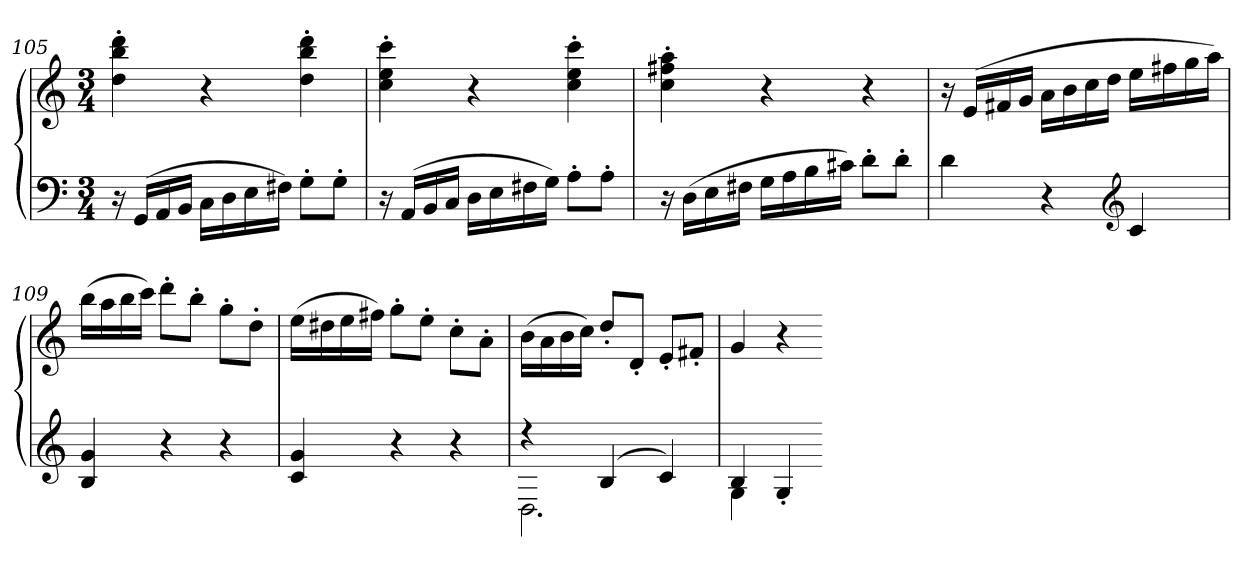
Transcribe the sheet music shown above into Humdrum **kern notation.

**kern	**kern
*part1	*part1
*staff2	*staff1
*clefF4	*clefG2
*k[]	*k[]
*C:	*C:
*M3/4	*M3/4
=105	=105
16r	4dd' 4bb' 4ddd'
(16GGLL	.
16AA	.
16BBJJ	.
16CLL	4r
16D	.
16E	.
16F#XJJ)	.
8G'L	4dd' 4bb' 4ddd'
8G'J	.
=106	=106
16r	4cc' 4ee' 4ccc'
(16AALL	.
16BB	.
16CJJ	.
16DLL	4r
16E	.
16F#X	.
16GJJ)	.
8A'L	4cc' 4ee' 4ccc'
8A'J	.
=107	=107
16r	4cc' 4ff#X' 4aa'
(16DLL	.
16E	.
16F#XJJ	.
16GLL	4r
16A	.
16B	.
16c#XJJ)	.
8d'L	4r
8d'J	.
=108	=108
4d	16r
.	(16eLL
.	16f#X
.	16gJJ
4r	16aLL
.	16b
.	16cc
.	16ddJJ
*clefG2	*
4c	16eeLL
.	16ff#X
.	16gg
.	16aaJJ)
=109	=109
4B 4g	(16bbLL
.	16aa
.	16bb
.	16cccJJ)
4r	8ddd'L
.	8bb'J
4r	8gg'L
.	8dd'J
=110	=110
4c 4g	(16eeLL
.	16dd#X
.	16ee
.	16ff#XJJ)
4r	8gg'L
.	8ee'J
4r	8cc'L
.	8a'J
=111	=111
*^	*
4r	2.D	(16bLL
.	.	16a
.	.	16b
.	.	16ccJJ)
(4B	.	8dd'L
.	.	8d'J
4c)	.	8e'L
.	.	8f#X'J
=112	=112	=112
4B	4G	4g
4G'	4ryy	4r
*v	*v	*
=-	=-
*-	*-
